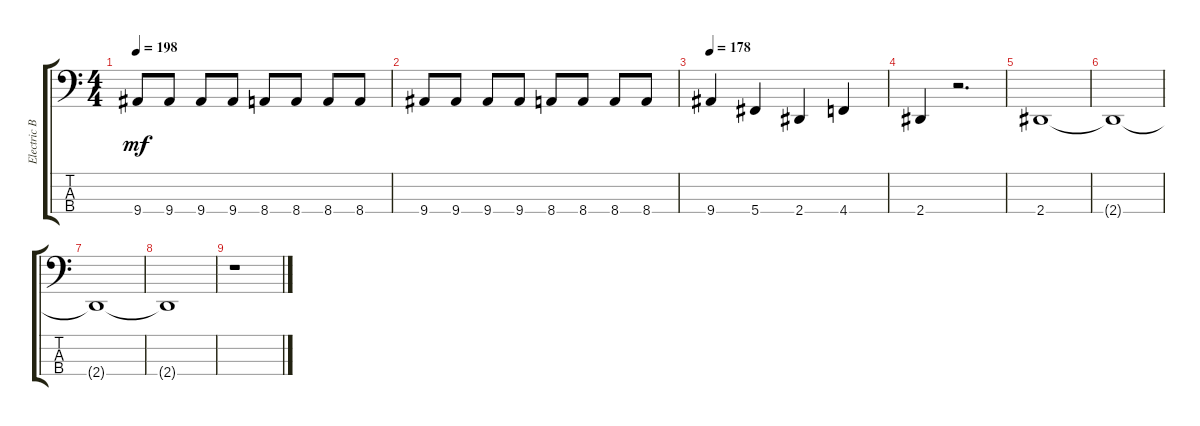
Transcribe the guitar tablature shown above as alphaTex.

\track ("Electric Bass" "Electric B") {instrument electricbassfinger}
\staff {score tabs}
\tuning (Gb2 Db2 Ab1 Db1) {hide}
\ts (4 4)
\tempo 198
\clef f4
\ks c
9.4.8{dy mf} 9.4.8 9.4.8 9.4.8 8.4.8 8.4.8 8.4.8 8.4.8 |
9.4.8 9.4.8 9.4.8 9.4.8 8.4.8 8.4.8 8.4.8 8.4.8 |
\tempo 178
9.4.4 5.4.4 2.4.4 4.4.4 |
2.4.4 r.2{d} |
2.4.1 |
2.4{t}.1 |
2.4{t}.1 |
2.4{t}.1 |
r.1
